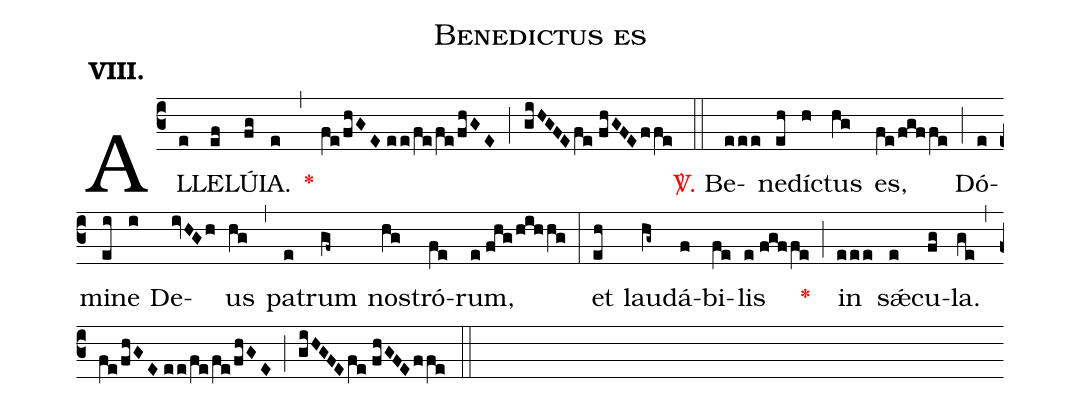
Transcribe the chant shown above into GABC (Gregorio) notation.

name:Benedictus es;
mode:VIII.;
office-part:Alleluia;
%%
(c3) AL(e)LE(ef)LÚ(fg)IA.(e) <v>\red{*}</v>(,) (fe/fhGE//ee/fe/fe/fhGE) (;) (giHGFE/fe//fhGFE/ffe) (::) <v>\red{\Vbar.}</v> Be(eee)ne(eh)díc(h)tus(hg) es,(fe/fgffe) (;) Dó(e)mi(ei)ne(i) De(ivHGh)us(hg) (,) pa(e)trum(gf~) nos(hg)tró(fe)rum,(e//fhg/hihhg) (:) et(eh) lau(hg~)dá(f)bi(fe)lis(e//fgffe) <v>\red{*}</v>(;) in(eee) s<sp>'ae</sp>(e)cu(fg)la.(ge) (,) (fe/fhGE//ee/fe/fe/fhGE) (;) (giHGFE/fe//fhGFE/ffe) (::)
